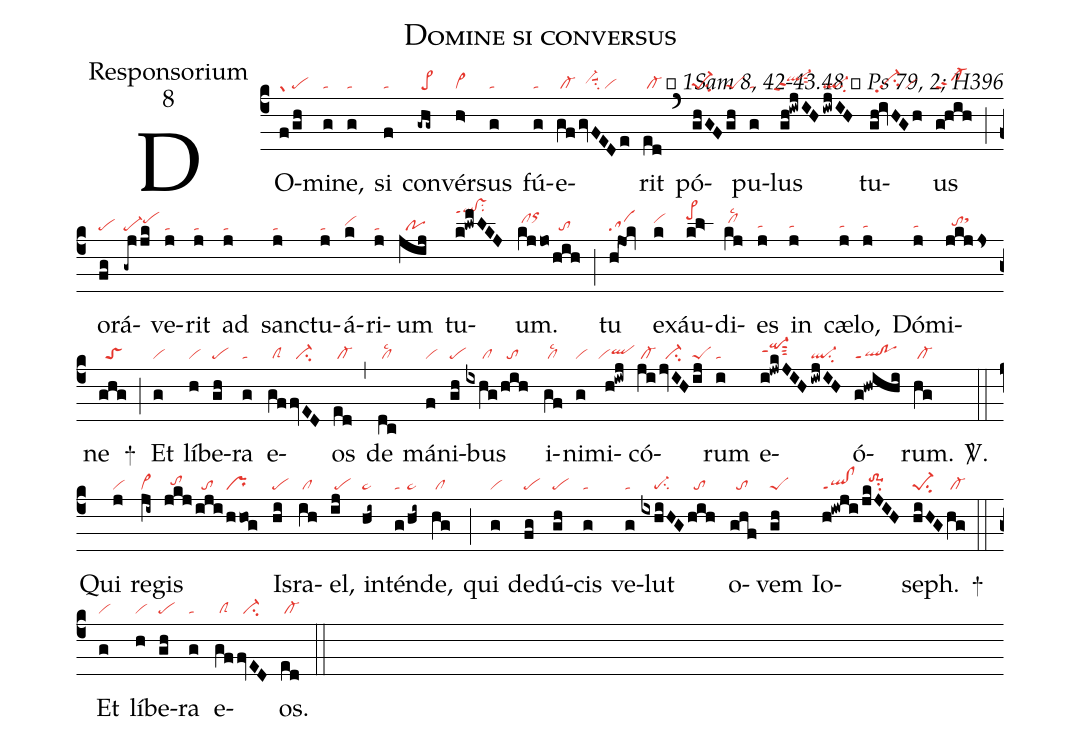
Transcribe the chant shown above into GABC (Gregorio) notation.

name:Domine si conversus;
office-part:Responsorium;
mode:8;
commentary:ꝶ 1Sam 8, 42-43.48 ꝟ Ps 79, 2; H396;
nabc-lines:1;
%%
(c4)
DO(f|gr|/gh|pe)mi(g|ta)ne,(g|ta) si(f|ta) con(-ghg~|/pe>)vér(h>|vi>)sus(g|ta) fú(g|ta)e(gf|/cl-|/gvFEDe|//vi-hhsuu1su2/vi)rit(ed|/cl-) (`)
pó(ghGF|pe-1su2|gh|peS)pu(g|ta)lus(gh!iwjIH|``ql-hippt2sut2|iwjIH|ql-su2) tu(gh!ivHGh|//vi-hhpp2su2/vi)us(g!hih|cl-ppt2) (;)
o(fg|pe)rá(-gj/jk|pe-pehi)ve(j|ta)rit(j|ta) ad(j|ta) san(j|ta)ctu(j|ta)á(k|vihh)ri(j|ta)um(jij|//po) tu(k!lwmLKJ|qlhm!vshmppt1su2)um.(kjjo|/clhiorhk|/hih|//to) (;)
tu(h@jok|sa) e(k|vihi)xáu(kl>|pe>hk)di(kj|/clhilsc2)es(j|tahg) in(j|tahg) cæ(j|tahg)lo,(j|tahg) Dó(j|tahg)mi(jkjjs|//tohhsthj)ne(ghg|//toS) +(;)
Et(g|vi) lí(h|vi)be(gh|pe)ra(g|ta) e(gf|/clS|/fvED|//ci-)os(ed|/cl-) (,)
de(dc|/cllsc2) má(f|vi)ni(gh|pe)bus(ixhg|/////cl|/hih|//to) i(gf|/cllsc2)ni(g|vi)mi(h!iwj|``viqlhh)có(ji|/cl-|/jvIH|//ci-|ij|peS)rum(i|ta) e(i!jwkJIH|qi-hjppt1sut3|iwjIH|ql-su2)ó(g!hwihi|ql!poppt1)rum.(hg|/cl-) <sp>V/</sp>.(::)

Qui(j|vi) re(ji~|cl~)gis(jkj|//tohh|/iji|//to|/hho!g|pr) Is(hi|pe)ra(ih|/cl)el,(ij|/pe) in(hi~|pe~)tén(g|ta|/hi~|pe~)de,(hg|/cl) (;)
qui(g|vi) de(fg|pe)dú(gh|pe)cis(g|ta) ve(g|ta)lut(ixhiHG|////pe-su2|hih|//to) o(ghf|//to)vem(gh|peS) Io(h!iwji|ql!clppt1|/jkJIH|//to-1hisu2)seph.(hiHG|pe-1su2|hg|/cl-) +(::)

Et(g|vi) lí(h|vi)be(gh|pe)ra(g|ta) e(gf|/clS|/fvED|//ci-)os.(ed|/cl-) (::)
